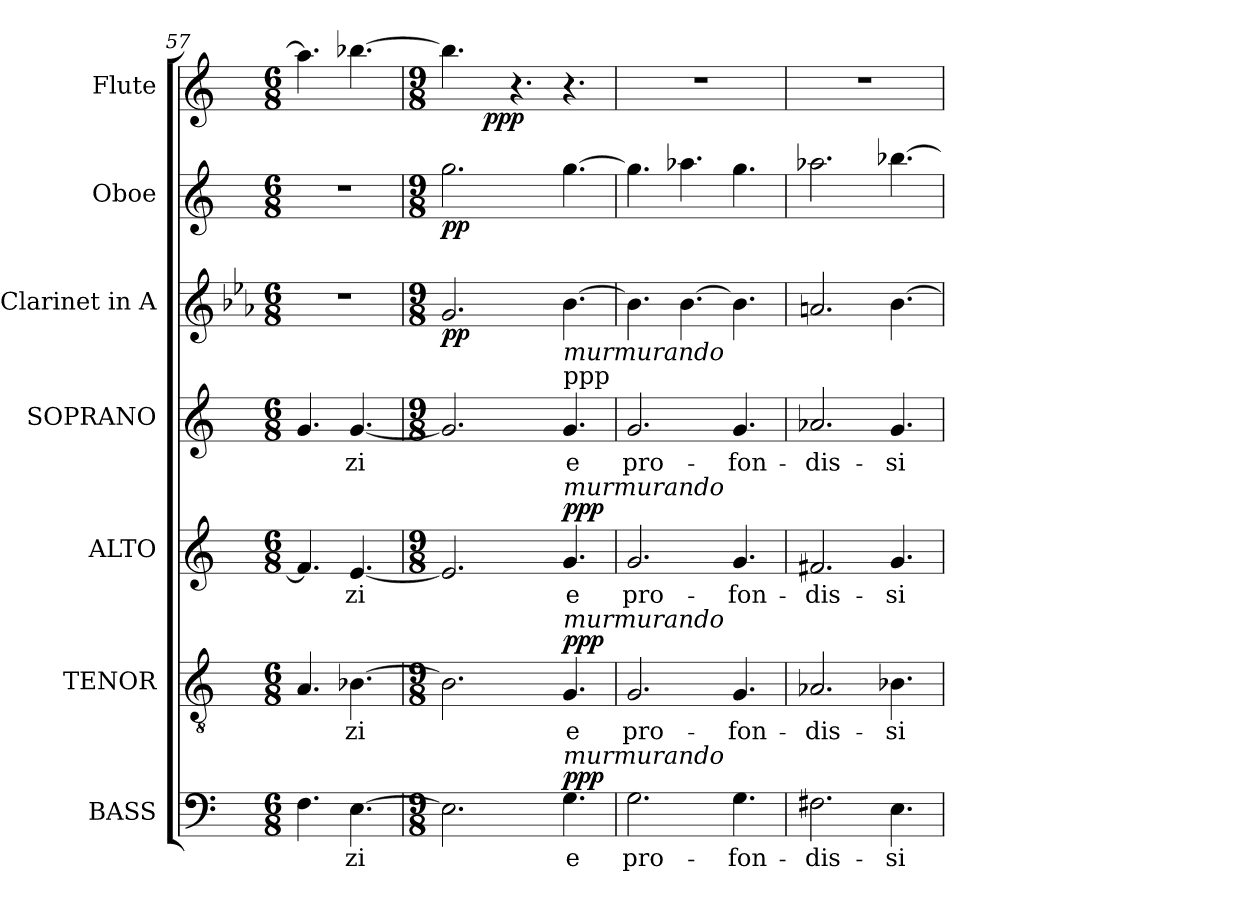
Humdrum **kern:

**kern	**text	**dynam	**kern	**text	**dynam	**kern	**text	**dynam	**kern	**text	**kern	**dynam	**kern	**dynam	**kern	**dynam
*part7	*part7	*part7	*part6	*part6	*part6	*part5	*part5	*part5	*part4	*part4	*part3	*part3	*part2	*part2	*part1	*part1
*staff7	*staff7	*staff7	*staff6	*staff6	*staff6	*staff5	*staff5	*staff5	*staff4	*staff4	*staff3	*staff3	*staff2	*staff2	*staff1	*staff1
*I"BASS	*	*	*I"TENOR	*	*	*I"ALTO	*	*	*I"SOPRANO	*	*I"Clarinet in A	*	*I"Oboe	*	*I"Flute	*
*I'B.	*	*	*I'T.	*	*	*I'A.	*	*	*I'S.	*	*I'Cl.	*	*I'Ob.	*	*I'Fl.	*
*clefF4	*	*	*clefGv2	*	*	*clefG2	*	*	*clefG2	*	*clefG2	*	*clefG2	*	*clefG2	*
*	*	*	*ITrd7c12	*	*	*	*	*	*	*	*ITrd2c3	*	*	*	*	*
*k[]	*	*	*k[]	*	*	*k[]	*	*	*k[]	*	*k[]	*	*k[]	*	*k[]	*
*C:	*	*	*C:	*	*	*C:	*	*	*C:	*	*C:	*	*C:	*	*C:	*
*M6/8	*	*	*M6/8	*	*	*M6/8	*	*	*M6/8	*	*M6/8	*	*M6/8	*	*M6/8	*
=57	=57	=57	=57	=57	=57	=57	=57	=57	=57	=57	=57	=57	=57	=57	=57	=57
!	!	!	!	!	!	!	!	!	!	!	!LO:N:vis=1	!	!LO:N:vis=1	!	!	!
4.Fi\	.	.	4.AAi/	.	.	4.fi/]	.	.	4.gi/	.	2.r	.	2.r	.	4.aai\]	.
!	!LO:LY:b:color=#000000	!	!	!	!	!	!	!	!	!	!	!	!	!	!	!
!	!	!	!	!LO:LY:b:color=#000000	!	!	!	!	!	!	!	!	!	!	!	!
!	!	!	!	!	!	!	!LO:LY:b:color=#000000	!	!	!	!	!	!	!	!	!
!	!	!	!	!	!	!	!	!	!	!LO:LY:b:color=#000000	!	!	!	!	!	!
[>4.Ei\	-zi	.	[>4.BB-Xi\	-zi	.	[<4.ei/	-zi	.	[<4.gi/	-zi	.	.	.	.	[>4.bb-Xi\	.
=58	=58	=58	=58	=58	=58	=58	=58	=58	=58	=58	=58	=58	=58	=58	=58	=58
*M9/8	*	*	*M9/8	*	*	*M9/8	*	*	*M9/8	*	*M9/8	*	*M9/8	*	*M9/8	*
*	*	*	*	*	*	*	*	*	*	*	*	*	*	*	*^	*
2.Ei\]	.	.	2.BB-i\]	.	.	2.ei/]	.	.	2.gi/]	.	2.ei/	pp	2.ggi\	pp	4.bb-i\]	4ryy	.
.	.	.	.	.	.	.	.	.	.	.	.	.	.	.	.	2..ryy	ppp
.	.	.	.	.	.	.	.	.	.	.	.	.	.	.	4.r	.	.
!	!LO:LY:b:color=#000000	!	!	!	!	!	!	!	!	!	!	!	!	!	!	!	!
!	!	!	!	!LO:LY:b:color=#000000	!	!	!	!	!	!	!	!	!	!	!	!	!
!	!	!	!	!	!	!	!LO:LY:b:color=#000000	!	!	!	!	!	!	!	!	!	!
!	!	!	!	!	!	!	!	!	!LO:TX:a:t=ppp	!	!	!	!	!	!	!	!
!	!	!	!	!	!	!	!	!	!LO:TX:i:t=murmurando	!	!	!	!	!	!	!	!
!	!	!	!	!	!	!LO:TX:i:t=murmurando	!	!	!	!	!	!	!	!	!	!	!
!	!	!	!LO:TX:i:t=murmurando	!	!	!	!	!	!	!	!	!	!	!	!	!	!
!LO:TX:i:t=murmurando	!	!	!	!	!	!	!	!	!	!	!	!	!	!	!	!	!
!	!	!	!	!	!	!	!	!	!	!LO:LY:b:color=#000000	!	!	!	!	!	!	!
4.Gi\	e	ppp	4.GGi/	e	ppp	4.gi/	e	ppp	4.gi/	e	[>4.gi\	.	[>4.ggi\	.	4.r	.	.
*	*	*	*	*	*	*	*	*	*	*	*	*	*	*	*v	*v	*
=59	=59	=59	=59	=59	=59	=59	=59	=59	=59	=59	=59	=59	=59	=59	=59	=59
*	*	*	*	*	*	*	*	*	*	*	*	*	*	*	*^	*
!	!LO:LY:b:color=#000000	!	!	!	!	!	!	!	!	!	!	!	!	!	!	!	!
*	*	*	*	*	*	*	*	*	*	*	*	*	*	*	*v	*v	*
*	*	*	*	*	*	*	*	*	*	*	*	*	*	*	*^	*
!	!	!	!	!LO:LY:b:color=#000000	!	!	!	!	!	!	!	!	!	!	!	!	!
*	*	*	*	*	*	*	*	*	*	*	*	*	*	*	*v	*v	*
*	*	*	*	*	*	*	*	*	*	*	*	*	*	*	*^	*
!	!	!	!	!	!	!	!LO:LY:b:color=#000000	!	!	!	!	!	!	!	!	!	!
*	*	*	*	*	*	*	*	*	*	*	*	*	*	*	*v	*v	*
*	*	*	*	*	*	*	*	*	*	*	*	*	*	*	*^	*
!	!	!	!	!	!	!	!	!	!	!LO:LY:b:color=#000000	!	!	!	!	!LO:N:vis=1	!	!
*	*	*	*	*	*	*	*	*	*	*	*	*	*	*	*v	*v	*
2.Gi\	pro-	.	2.GGi/	pro-	.	2.gi/	pro-	.	2.gi/	pro-	4.gi\]	.	4.ggi\]	.	8%9r	.
.	.	.	.	.	.	.	.	.	.	.	[>4.gi\	.	4.aa-Xi\	.	.	.
!	!LO:LY:b:color=#000000	!	!	!	!	!	!	!	!	!	!	!	!	!	!	!
!	!	!	!	!LO:LY:b:color=#000000	!	!	!	!	!	!	!	!	!	!	!	!
!	!	!	!	!	!	!	!LO:LY:b:color=#000000	!	!	!	!	!	!	!	!	!
!	!	!	!	!	!	!	!	!	!	!LO:LY:b:color=#000000	!	!	!	!	!	!
4.Gi\	-fon-	.	4.GGi/	-fon-	.	4.gi/	-fon-	.	4.gi/	-fon-	4.gi\]	.	4.ggi\	.	.	.
=60	=60	=60	=60	=60	=60	=60	=60	=60	=60	=60	=60	=60	=60	=60	=60	=60
!	!LO:LY:b:color=#000000	!	!	!	!	!	!	!	!	!	!	!	!	!	!	!
!	!	!	!	!LO:LY:b:color=#000000	!	!	!	!	!	!	!	!	!	!	!	!
!	!	!	!	!	!	!	!LO:LY:b:color=#000000	!	!	!	!	!	!	!	!	!
!	!	!	!	!	!	!	!	!	!	!LO:LY:b:color=#000000	!	!	!	!	!LO:N:vis=1	!
2.F#Xi\	-dis-	.	2.AA-Xi/	-dis-	.	2.f#Xi/	-dis-	.	2.a-Xi/	-dis-	2.f#Xi/	.	2.aa-Xi\	.	8%9r	.
!	!LO:LY:b:color=#000000	!	!	!	!	!	!	!	!	!	!	!	!	!	!	!
!	!	!	!	!LO:LY:b:color=#000000	!	!	!	!	!	!	!	!	!	!	!	!
!	!	!	!	!	!	!	!LO:LY:b:color=#000000	!	!	!	!	!	!	!	!	!
!	!	!	!	!	!	!	!	!	!	!LO:LY:b:color=#000000	!	!	!	!	!	!
4.Ei\	-si-	.	4.BB-Xi\	-si-	.	4.gi/	-si-	.	4.gi/	-si-	[>4.gi\	.	[>4.bb-Xi\	.	.	.
=	=	=	=	=	=	=	=	=	=	=	=	=	=	=	=	=
*-	*-	*-	*-	*-	*-	*-	*-	*-	*-	*-	*-	*-	*-	*-	*-	*-
